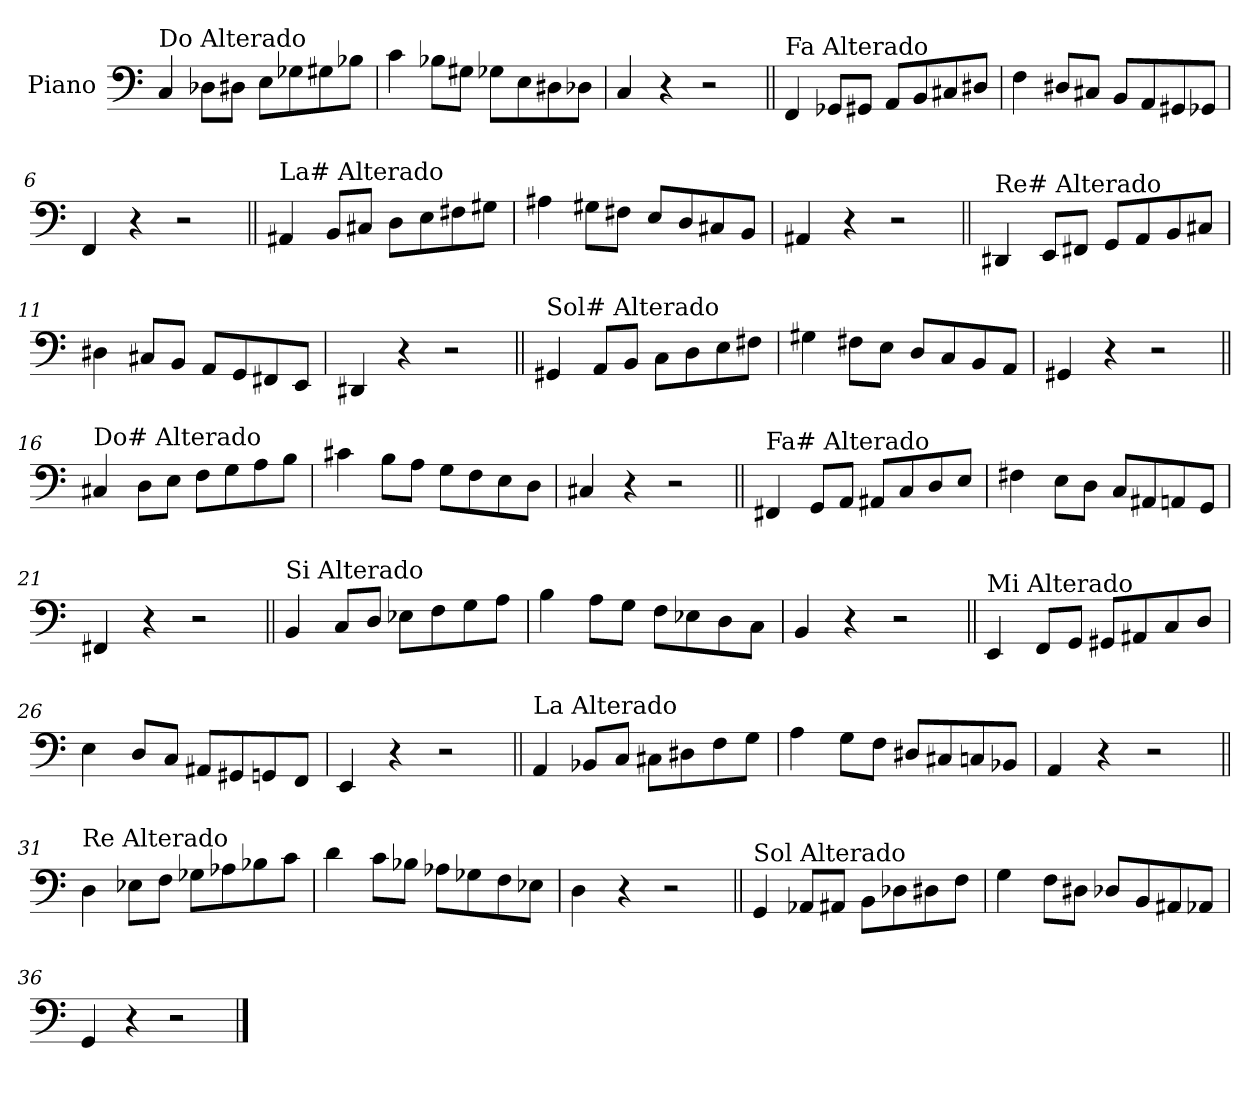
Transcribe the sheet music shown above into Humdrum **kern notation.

**kern
*part1
*staff1
*I"Piano
*I'Pno.
*clefF4
*k[]
=1
!LO:TX:a:t=Do Alterado
4C/
8D-X\L
8D#X\J
8E\L
8G-X\
8G#X\
8B-X\J
=2
4c\
8B-X\L
8G#X\J
8G-X\L
8E\
8D#X\
8D-X\J
=3
4C/
4r
2r
=4||
!LO:TX:a:t=Fa Alterado
4FF/
8GG-X/L
8GG#X/J
8AA/L
8BB/
8C#X/
8D#X/J
=5
4F\
8D#X/L
8C#X/J
8BB/L
8AA/
8GG#X/
8GG-X/J
=6
4FF/
4r
2r
!!LO:LB:g=z
=7||
!LO:TX:a:t=La# Alterado
4AA#X/
8BB/L
8C#X/J
8D\L
8E\
8F#X\
8G#X\J
=8
4A#X\
8G#X\L
8F#X\J
8E/L
8D/
8C#X/
8BB/J
=9
4AA#X/
4r
2r
=10||
!LO:TX:a:t=Re# Alterado
4DD#X/
8EE/L
8FF#X/J
8GG/L
8AA/
8BB/
8C#X/J
=11
4D#X\
8C#X/L
8BB/J
8AA/L
8GG/
8FF#X/
8EE/J
=12
4DD#X/
4r
2r
!!LO:LB:g=z
=13||
!LO:TX:a:t=Sol# Alterado
4GG#X/
8AA/L
8BB/J
8C\L
8D\
8E\
8F#X\J
=14
4G#X\
8F#X\L
8E\J
8D/L
8C/
8BB/
8AA/J
=15
4GG#X/
4r
2r
=16||
!LO:TX:a:t=Do# Alterado
4C#X/
8D\L
8E\J
8F\L
8G\
8A\
8B\J
=17
4c#X\
8B\L
8A\J
8G\L
8F\
8E\
8D\J
=18
4C#X/
4r
2r
!!LO:LB:g=z
=19||
!LO:TX:a:t=Fa# Alterado
4FF#X/
8GG/L
8AA/J
8AA#X/L
8C/
8D/
8E/J
=20
4F#X\
8E\L
8D\J
8C/L
8AA#X/
8AAn/
8GG/J
=21
4FF#X/
4r
2r
=22||
!LO:TX:a:t=Si Alterado
4BB/
8C/L
8D/J
8E-X\L
8F\
8G\
8A\J
=23
4B\
8A\L
8G\J
8F\L
8E-X\
8D\
8C\J
=24
4BB/
4r
2r
!!LO:LB:g=z
=25||
!LO:TX:a:t=Mi Alterado
4EE/
8FF/L
8GG/J
8GG#X/L
8AA#X/
8C/
8D/J
=26
4E\
8D/L
8C/J
8AA#X/L
8GG#X/
8GGn/
8FF/J
=27
4EE/
4r
2r
=28||
!LO:TX:a:t=La Alterado
4AA/
8BB-X/L
8C/J
8C#X\L
8D#X\
8F\
8G\J
=29
4A\
8G\L
8F\J
8D#X/L
8C#X/
8Cn/
8BB-X/J
=30
4AA/
4r
2r
!!LO:LB:g=z
=31||
!LO:TX:a:t=Re Alterado
4D\
8E-X\L
8F\J
8G-X\L
8A-X\
8B-X\
8c\J
=32
4d\
8c\L
8B-X\J
8A-X\L
8G-X\
8F\
8E-X\J
=33
4D\
4r
2r
=34||
!LO:TX:a:t=Sol Alterado
4GG/
8AA-X/L
8AA#X/J
8BB\L
8D-X\
8D#X\
8F\J
=35
4G\
8F\L
8D#X\J
8D-X/L
8BB/
8AA#X/
8AA-X/J
=36
4GG/
4r
2r
==
*-
